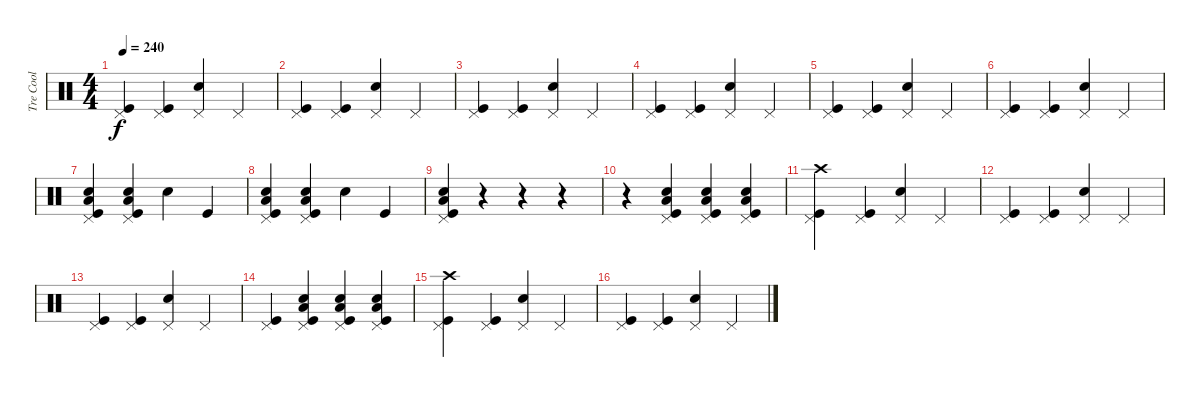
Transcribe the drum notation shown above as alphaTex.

\track ("Tre Cool" "Tre Cool") {instrument percussion}
\staff {score}
\articulation defaults
\ts (4 4)
\tempo 240
\clef neutral
\ks c
("Pedal Hi-Hat (hit)" "Kick (hit)").4{dy f} ("Pedal Hi-Hat (hit)" "Kick (hit)").4 ("Pedal Hi-Hat (hit)" "Snare (hit) 2").4 "Pedal Hi-Hat (hit)".4 |
("Pedal Hi-Hat (hit)" "Kick (hit)").4 ("Pedal Hi-Hat (hit)" "Kick (hit)").4 ("Pedal Hi-Hat (hit)" "Snare (hit) 2").4 "Pedal Hi-Hat (hit)".4 |
("Pedal Hi-Hat (hit)" "Kick (hit)").4 ("Pedal Hi-Hat (hit)" "Kick (hit)").4 ("Pedal Hi-Hat (hit)" "Snare (hit) 2").4 "Pedal Hi-Hat (hit)".4 |
("Pedal Hi-Hat (hit)" "Kick (hit)").4 ("Pedal Hi-Hat (hit)" "Kick (hit)").4 ("Pedal Hi-Hat (hit)" "Snare (hit) 2").4 "Pedal Hi-Hat (hit)".4 |
("Pedal Hi-Hat (hit)" "Kick (hit)").4 ("Pedal Hi-Hat (hit)" "Kick (hit)").4 ("Pedal Hi-Hat (hit)" "Snare (hit) 2").4 "Pedal Hi-Hat (hit)".4 |
("Pedal Hi-Hat (hit)" "Kick (hit)").4 ("Pedal Hi-Hat (hit)" "Kick (hit)").4 ("Pedal Hi-Hat (hit)" "Snare (hit) 2").4 "Pedal Hi-Hat (hit)".4 |
("Pedal Hi-Hat (hit)" "Kick (hit)" "Snare (hit) 2" "Low Tom (hit)").4 ("Pedal Hi-Hat (hit)" "Kick (hit)" "Snare (hit) 2" "Low Tom (hit)").4 "Snare (hit) 2".4 "Kick (hit)".4 |
("Pedal Hi-Hat (hit)" "Kick (hit)" "Snare (hit) 2" "Low Tom (hit)").4 ("Pedal Hi-Hat (hit)" "Kick (hit)" "Snare (hit) 2" "Low Tom (hit)").4 "Snare (hit) 2".4 "Kick (hit)".4 |
("Pedal Hi-Hat (hit)" "Kick (hit)" "Snare (hit) 2" "Low Tom (hit)").4 r.4 r.4 r.4 |
r.4 ("Pedal Hi-Hat (hit)" "Kick (hit)" "Snare (hit) 2" "Low Tom (hit)").4 ("Pedal Hi-Hat (hit)" "Kick (hit)" "Snare (hit) 2" "Low Tom (hit)").4 ("Pedal Hi-Hat (hit)" "Kick (hit)" "Snare (hit) 2" "Low Tom (hit)").4 |
("Pedal Hi-Hat (hit)" "Kick (hit)" "Crash high (hit)").4 ("Pedal Hi-Hat (hit)" "Kick (hit)").4 ("Pedal Hi-Hat (hit)" "Snare (hit) 2").4 "Pedal Hi-Hat (hit)".4 |
("Pedal Hi-Hat (hit)" "Kick (hit)").4 ("Pedal Hi-Hat (hit)" "Kick (hit)").4 ("Pedal Hi-Hat (hit)" "Snare (hit) 2").4 "Pedal Hi-Hat (hit)".4 |
("Pedal Hi-Hat (hit)" "Kick (hit)").4 ("Pedal Hi-Hat (hit)" "Kick (hit)").4 ("Pedal Hi-Hat (hit)" "Snare (hit) 2").4 "Pedal Hi-Hat (hit)".4 |
("Pedal Hi-Hat (hit)" "Kick (hit)").4 ("Pedal Hi-Hat (hit)" "Kick (hit)" "Snare (hit) 2" "Low Tom (hit)").4 ("Pedal Hi-Hat (hit)" "Kick (hit)" "Snare (hit) 2" "Low Tom (hit)").4 ("Pedal Hi-Hat (hit)" "Kick (hit)" "Snare (hit) 2" "Low Tom (hit)").4 |
("Pedal Hi-Hat (hit)" "Kick (hit)" "Crash high (hit)").4 ("Pedal Hi-Hat (hit)" "Kick (hit)").4 ("Pedal Hi-Hat (hit)" "Snare (hit) 2").4 "Pedal Hi-Hat (hit)".4 |
("Pedal Hi-Hat (hit)" "Kick (hit)").4 ("Pedal Hi-Hat (hit)" "Kick (hit)").4 ("Pedal Hi-Hat (hit)" "Snare (hit) 2").4 "Pedal Hi-Hat (hit)".4
